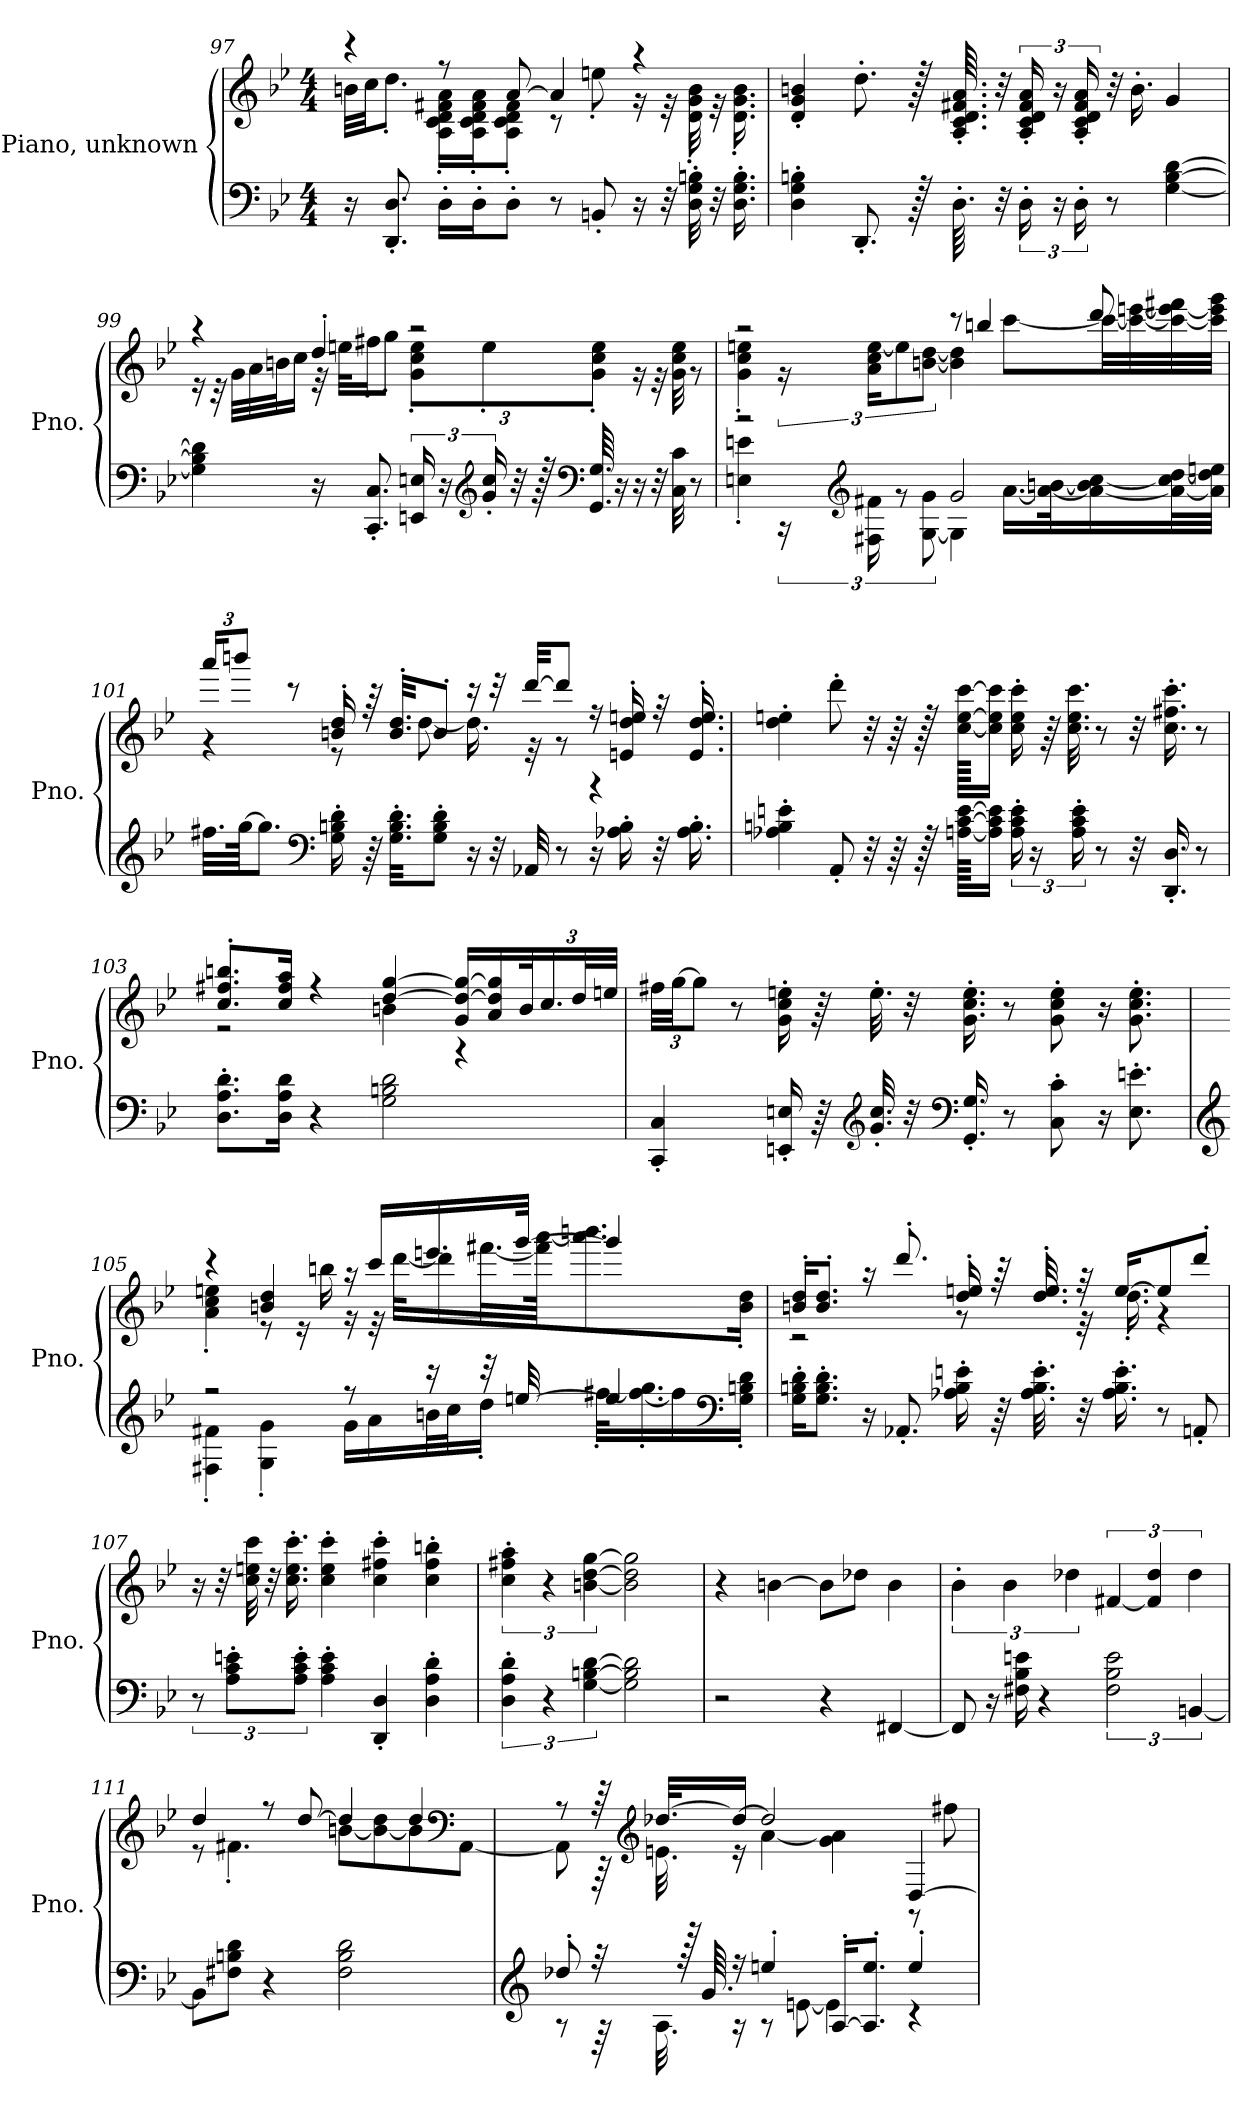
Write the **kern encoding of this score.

**kern	**kern
*part1	*part1
*staff2	*staff1
*I"Piano, unknown	*
*I'Pno.	*
!!LO:LB:g=z
*clefF4	*clefG2
*k[b-e-]	*k[b-e-]
*M4/4	*M4/4
=97	=97
*	*^
16r	4r	32bn\LLL
.	.	32cc\JJ
8.DD/' 8.D/'	.	8.dd'\J
16D'\LL	8r	16A\' 16c\' 16d\' 16f#X\' 16a\'LL
16D'\J	.	16A\' 16c\' 16d\' 16f#\' 16a\'J
8D'\J	[8a/	8A\' 8c\' 8d\' 8f#\'J
8r	4a/]	8r
8BBn'/	.	8een'\
16r	4r	16r
32r	.	32r
32D\' 32G\' 32Bn\'	.	32d\' 32g\' 32b\'
32r	.	32r
16.D\' 16.G\' 16.B\'	.	16.d\' 16.g\' 16.b\'
*	*v	*v
=98	=98
4D\' 4G\' 4Bn\'	4d/' 4g/' 4bn/'
8.DD'/	8.dd'\
128r	128r
64.D'\	64.A/' 64.c/' 64.d/' 64.f#X/' 64.a/'
32r	32r
24D'\	24A/' 24c/' 24d/' 24f#/' 24a/'
24r	24r
24D'\	24A/' 24c/' 24d/' 24f#/' 24a/'
8r	32r
.	16.b'\
[4G\ [4B\ [4d\	4g/
!!LO:LB:g=z
=99	=99
*	*^
4G\] 4B\] 4d\]	4r	16r
.	.	32r
.	.	32g\LLL
.	.	32a\
.	.	32bn\J
.	.	16cc\JJ
16r	4dd'/	32r
.	.	32een\KLL
8.CC/' 8.C/'	.	16ff#X'\J
.	.	8gg'\J
*	*	*Xbrackettup
24EEn/ 24En/	2r	12g\' 12cc\' 12ee\'L
24r	.	.
*clefG2	*	*
24g/' 24cc/'	.	12ee'\
32r	.	.
128r	.	.
*clefF4	*	*
64.GG/ 64.G/	.	.
.	.	12g\' 12cc\' 12ee\'J
16r	.	.
16r	.	16r
32r	.	32r
32C\ 32c\	.	32g\ 32cc\ 32ee\
8r	.	8r
!!LO:PB:g=z	!!
=100	=100	=100
*^	*	*
2r	4En\' 4en\'	2r	4g\' 4cc\' 4een\'
*	*	*	*brackettup
.	24r	.	24r
*clefG2	*	*	*
.	24F#X\ 24f#X\	.	24a\ 24cc\ [24ee\KL
.	12r	.	12ee\]
.	[12G\ 12g\	.	[12bn\ [12dd\J
2g/	4G\]	8r	4b\] 4dd\]
.	.	4bbn/	.
.	[16.a\LL	.	[8ccc\L
.	32a\_ [32bn\K	.	.
.	16a\_ 16b\] [16cc\	8ddd/	32ccc\LL_
.	.	.	32ccc\_ [32eeen\
.	32a\_ 32cc\] [32dd\L	.	32ccc\_ 32eee\_ 32fff#X\
.	32a\] 32dd\] 32een\JJJ	.	32ccc\] 32eee\] 32ggg\JJJ
*v	*v	*	*
!!LO:LB:g=z	!!
=101	=101	=101
*	*Xbrackettup	*
32.ff#X\LLL	24aaa/KL	4r
.	12bbbn/J	.
[64gg\JJK	.	.
8.gg\J]	.	.
.	8r	.
*clefF4	*	*
16G\' 16Bn\' 16d\'	16bn/' 16dd/'	8r
64r	64r	.
32.G\' 32.B\' 32.d\'KKL	32.b/' 32.dd/'KKL	.
8G\' 8B\' 8d\'J	8b'/J	[8dd\
16r	16r	16.dd\]
32r	32r	.
32AA-X/	[32ddd/KKL	32r
8r	8ddd/J]	8r
16r	16r	4r
16A-X\' 16B\'	16en/' 16dd/' 16een/'	.
32r	32r	.
16.A-\' 16.B\'	16.e/' 16.dd/' 16.ee/'	.
*	*v	*v
!!LO:LB:g=z
=102	=102
4A-X\' 4Bn\' 4en\'	4dd\' 4een\'
8AA'/	8ddd'\
32r	32r
64r	64r
128r	128r
[128An\ [128c\ [128e\KKKLL	[128cc\ [128ee\ [128ccc\KKKLL
16A\] 16c\] 16e\]JJ	16cc\] 16ee\] 16ccc\]JJ
24A\' 24c\' 24e\'	16cc\' 16ee\' 16ccc\'
24r	.
.	64r
.	32.cc\ 32.ee\ 32.ccc\
24A\' 24c\' 24e\'	.
8r	8r
32r	32r
16.DD/' 16.D/'	16.cc\' 16.ff#X\' 16.ccc\'
8r	8r
=103	=103
*	*^
8.D\' 8.A\' 8.d\'L	8.cc/' 8.ff#X/' 8.bbn/'L	2r
16D\ 16A\ 16d\Jk	16cc/ 16ff#/ 16aa/Jk	.
4r	4r	.
2G\ 2Bn\ 2d\	[4dd/ [4gg/	4bn\
.	16g/ 16dd/_ 16gg/_LL	4r
.	16a/ 16dd/] 16gg/]	.
.	48b/K	.
.	24.cc/	.
.	48dd/L	.
.	48een/JJJ	.
*	*v	*v
!!LO:LB:g=z
=104	=104
4CC/' 4C/'	48ff#X\LLL
.	[48gg\JJ
.	12gg\J]
.	8r
16EEn/' 16En/'	16g\' 16cc\' 16een\'
64r	64r
*clefG2	*
32.g/' 32.cc/'	32.ee'\
32r	32r
*clefF4	*
16.GG/' 16.G/'	16.g\' 16.cc\' 16.ee\'
8r	8r
8C\' 8c\'	8g\' 8cc\' 8ee\'
16r	16r
8.E\' 8.en\'	8.g\' 8.cc\' 8.ee\'
!!LO:LB:g=z
=105	=105
*clefG2	*
*^	*^
2r	4F#X\' 4f#X\'	4r	4a\' 4cc\' 4een\'
.	4G\' 4g\'	4bn/ 4dd/	8r
.	.	.	16r
.	.	.	16bbn\
8r	16g\LL	16r	16r
.	16a\	16ccc/LL	32r
.	.	.	[32ddd\KLL
16r	32bn\L	16.eeen/	16ddd\]
.	32cc\J	.	.
32r	16dd'\JJ	.	[32.fff#X\L
[32een/	.	[32ggg/JJk	.
.	.	.	64fff#\] [64aaa\JJK
4ee/]	[32ff#X'\KLL	4ggg/]	8.aaa\] 8.bbbn\
.	16.ff#\_' 16.gg\'	.	.
.	16ff#\]	.	.
*clefF4	*	*	*
.	16G\' 16Bn\' 16d\'JJ	.	16b\' 16dd\'Jk
*v	*v	*	*
!!LO:LB:g=z	!!
=106	=106	=106
16G\' 16Bn\' 16d\'KL	16bn/' 16dd/'KL	2r
8.G\' 8.B\' 8.d\'J	8.b/' 8.dd/'J	.
16r	16r	.
8.AA-X'/	8.ddd'/	.
16A-X\' 16B\' 16en\'	16dd/' 16een/'	8r
64r	64r	.
32.A-\' 32.B\' 32.e\'	32.dd/' 32.ee/'	.
32r	32r	32r
16.A-\' 16.B\' 16.e\'	[16.ee/KL	16.dd'\
8r	8ee/]	4r
8AAn'/	8ddd'/J	.
*	*v	*v
=107	=107
12r	16r
.	32r
12A\' 12c\' 12en\'L	.
.	32cc\ 32een\ 32ccc\
.	32r
.	16.cc\' 16.ee\' 16.ccc\'
12A\' 12c\' 12e\'J	.
4A\' 4c\' 4e\'	4cc\' 4ee\' 4ccc\'
4DD/' 4D/'	4cc\' 4ff#X\' 4ccc\'
4D\' 4A\' 4d\'	4cc\' 4ff#\' 4bbn\'
=108	=108
*	*brackettup
6D\' 6A\' 6d\'	6cc\' 6ff#X\' 6aa\'
6r	6r
[6G\ [6Bn\ [6d\	[6bn\ [6dd\ [6gg\
2G\] 2B\] 2d\]	2b\] 2dd\] 2gg\]
!!LO:PB:g=z
=109	=109
2r	4r
.	[4bn\
4r	8b\L]
.	8dd-X\J
[4FF#X/	4b\
=110	=110
8FF#/]	6b-'\
16r	.
.	6b-\
16F#X\ 16B-\ 16en\	.
4r	.
.	6dd-X\
3F#\ 3B-\ 3e\	[6f#X/
.	6f#/] 6dd-/
[6BBn/	6dd-\
=111	=111
*	*^
8BB\L]	4dd/	8r
8F#X\ 8Bn\ 8d\J	.	4.f#X'\
4r	8r	.
.	[8dd/	.
2F#\ 2B\ 2d\	4dd/]	[8bn\L
.	.	8b\_ 8dd\
.	4dd/	8b\]
*	*clefF4	*
.	.	[8AA\J
!!LO:LB:g=z	!!
=112	=112	=112
*clefG2	*	*
*^	*	*
8dd-X'/	8r	8r	8AA\]
32r	64r	64r	64r
*	*	*clefG2	*
.	32.A\	[32.dd-X/KLL	32.en\
128r	.	.	.
64.g/	.	.	.
16r	16r	16dd-/JJ_	16r
4een'/	8r	2dd-/]	[4a\
.	[8en\	.	.
[16A'/KL	4e\]	.	4g\ 4a\]
8.A/]' 8.ee/'J	.	.	.
4ee'/	4r	[4D/	8r
.	.	.	8ff#X\
*v	*v	*	*
*	*v	*v
=	=
*-	*-
